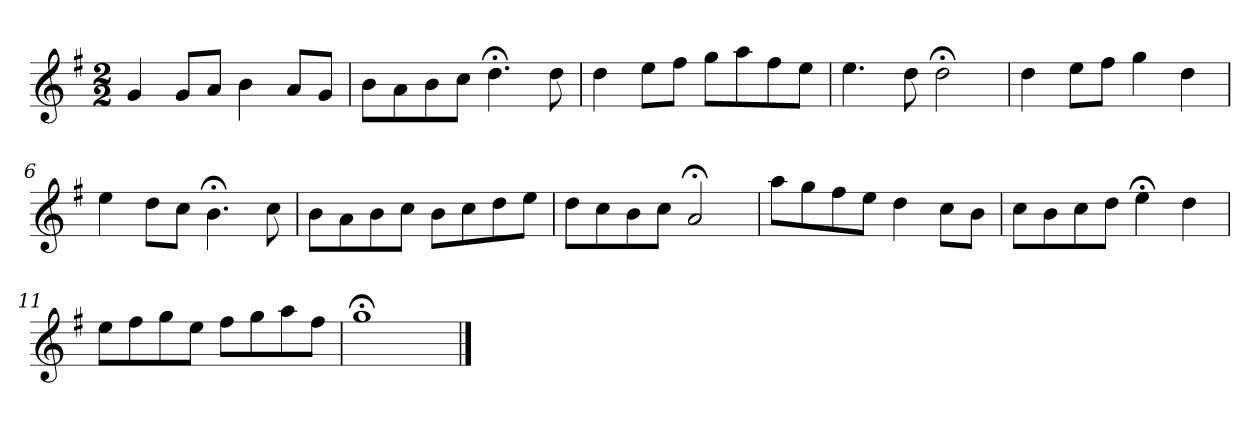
**kern
*part1
*staff1
*k[f#]
*G:
*M2/2
*MM120
=1
4g
8gL
8aJ
4b
8aL
8gJ
=2
8bL
8a
8b
8ccJ
4.dd;<
8dd
=3
4dd
8eeL
8ff#J
8ggL
8aa
8ff#
8eeJ
=4
4.ee
8dd
2dd;<
=5
4dd
8eeL
8ff#J
4gg
4dd
=6
4ee
8ddL
8ccJ
4.b;<
8cc
=7
8bL
8a
8b
8ccJ
8bL
8cc
8dd
8eeJ
=8
8ddL
8cc
8b
8ccJ
2a;<
=9
8aaL
8gg
8ff#
8eeJ
4dd
8ccL
8bJ
=10
8ccL
8b
8cc
8ddJ
4ee;<
4dd
=11
8eeL
8ff#
8gg
8eeJ
8ff#L
8gg
8aa
8ff#J
=12
1gg;<
==
*-
